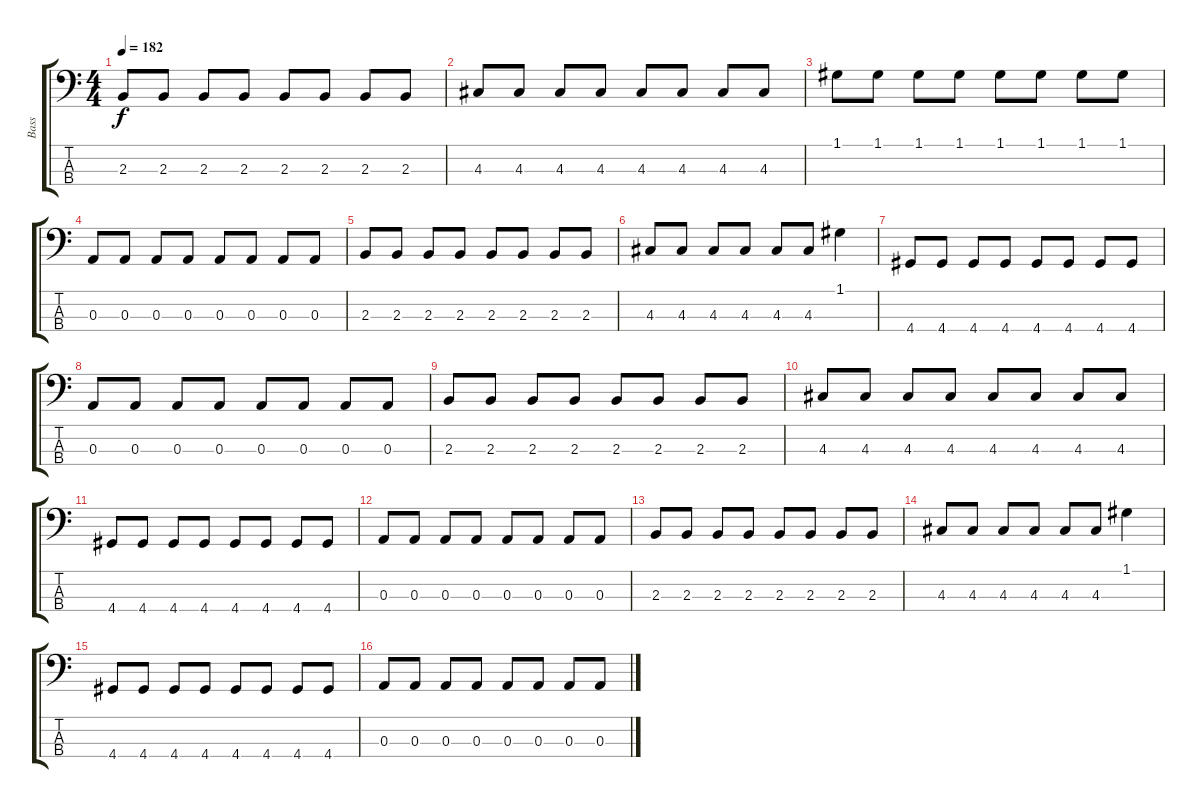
\track ("Bass" "Bass") {instrument electricbasspick}
\staff {score tabs}
\tuning (G2 D2 A1 E1) {hide}
\ts (4 4)
\tempo 182
\clef f4
\ks c
2.3.8{dy f} 2.3.8 2.3.8 2.3.8 2.3.8 2.3.8 2.3.8 2.3.8 |
4.3.8 4.3.8 4.3.8 4.3.8 4.3.8 4.3.8 4.3.8 4.3.8 |
1.1.8 1.1.8 1.1.8 1.1.8 1.1.8 1.1.8 1.1.8 1.1.8 |
0.3.8 0.3.8 0.3.8 0.3.8 0.3.8 0.3.8 0.3.8 0.3.8 |
2.3.8 2.3.8 2.3.8 2.3.8 2.3.8 2.3.8 2.3.8 2.3.8 |
4.3.8 4.3.8 4.3.8 4.3.8 4.3.8 4.3.8 1.1.4 |
4.4.8 4.4.8 4.4.8 4.4.8 4.4.8 4.4.8 4.4.8 4.4.8 |
0.3.8 0.3.8 0.3.8 0.3.8 0.3.8 0.3.8 0.3.8 0.3.8 |
2.3.8 2.3.8 2.3.8 2.3.8 2.3.8 2.3.8 2.3.8 2.3.8 |
4.3.8 4.3.8 4.3.8 4.3.8 4.3.8 4.3.8 4.3.8 4.3.8 |
4.4.8 4.4.8 4.4.8 4.4.8 4.4.8 4.4.8 4.4.8 4.4.8 |
0.3.8 0.3.8 0.3.8 0.3.8 0.3.8 0.3.8 0.3.8 0.3.8 |
2.3.8 2.3.8 2.3.8 2.3.8 2.3.8 2.3.8 2.3.8 2.3.8 |
4.3.8 4.3.8 4.3.8 4.3.8 4.3.8 4.3.8 1.1.4 |
4.4.8 4.4.8 4.4.8 4.4.8 4.4.8 4.4.8 4.4.8 4.4.8 |
0.3.8 0.3.8 0.3.8 0.3.8 0.3.8 0.3.8 0.3.8 0.3.8
